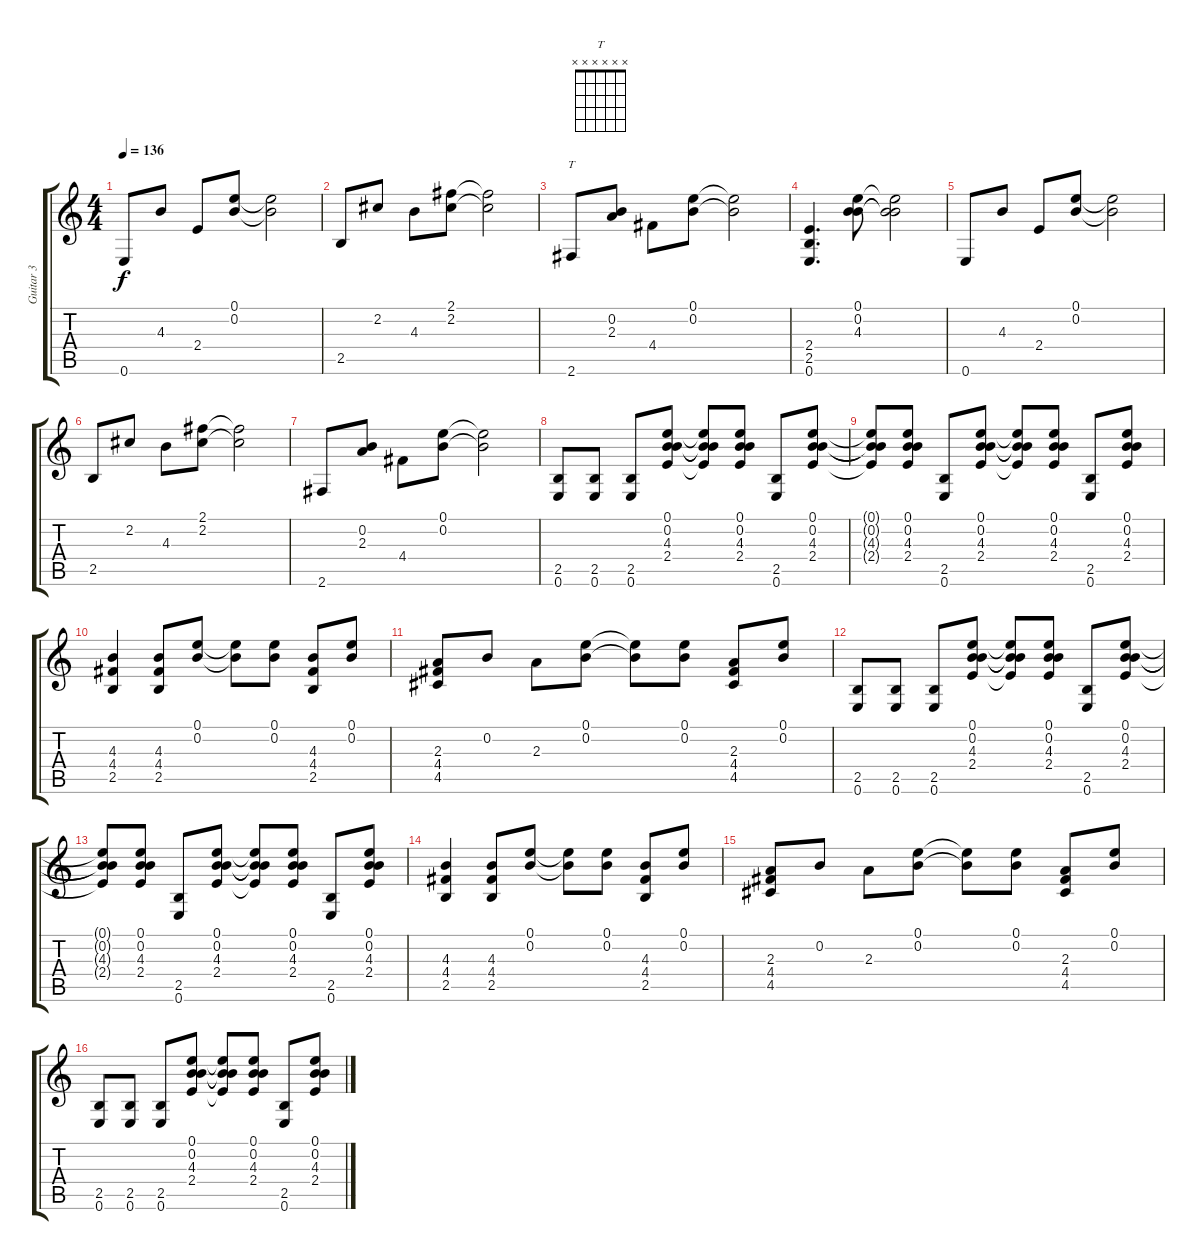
\track ("Guitar 3" "Guitar 3") {instrument distortionguitar}
\staff {score tabs}
\tuning (E4 B3 G3 D3 A2 E2) {hide}
\chord ("T" x x x x x x)
\ts (4 4)
\tempo 136
\clef g2
\ks c
0.6.8{dy f} 4.3.8 2.4.8 (0.1 0.2).8 (0.1{t} 0.2{t}).2 |
2.5.8 2.2.8 4.3.8 (2.1 2.2).8 (2.1{t} 2.2{t}).2 |
2.6.8{ch "T"} (0.2 2.3).8 4.4.8 (0.1 0.2).8 (0.1{t} 0.2{t}).2 |
(2.4 2.5 0.6).4{d} (0.1 0.2 4.3).8 (0.1{t} 0.2{t} 4.3{t}).2 |
0.6.8 4.3.8 2.4.8 (0.1 0.2).8 (0.1{t} 0.2{t}).2 |
2.5.8 2.2.8 4.3.8 (2.1 2.2).8 (2.1{t} 2.2{t}).2 |
2.6.8 (0.2 2.3).8 4.4.8 (0.1 0.2).8 (0.1{t} 0.2{t}).2 |
(2.5 0.6).8 (2.5 0.6).8 (2.5 0.6).8 (0.1 0.2 4.3 2.4).8 (0.1{t} 0.2{t} 4.3{t} 2.4{t}).8 (0.1 0.2 4.3 2.4).8 (2.5 0.6).8 (0.1 0.2 4.3 2.4).8 |
(0.1{t} 0.2{t} 4.3{t} 2.4{t}).8 (0.1 0.2 4.3 2.4).8 (2.5 0.6).8 (0.1 0.2 4.3 2.4).8 (0.1{t} 0.2{t} 4.3{t} 2.4{t}).8 (0.1 0.2 4.3 2.4).8 (2.5 0.6).8 (0.1 0.2 4.3 2.4).8 |
(4.3 4.4 2.5).4 (4.3 4.4 2.5).8 (0.1 0.2).8 (0.1{t} 0.2{t}).8 (0.1 0.2).8 (4.3 4.4 2.5).8 (0.1 0.2).8 |
(2.3 4.4 4.5).8 0.2.8 2.3.8 (0.1 0.2).8 (0.1{t} 0.2{t}).8 (0.1 0.2).8 (2.3 4.4 4.5).8 (0.1 0.2).8 |
(2.5 0.6).8 (2.5 0.6).8 (2.5 0.6).8 (0.1 0.2 4.3 2.4).8 (0.1{t} 0.2{t} 4.3{t} 2.4{t}).8 (0.1 0.2 4.3 2.4).8 (2.5 0.6).8 (0.1 0.2 4.3 2.4).8 |
(0.1{t} 0.2{t} 4.3{t} 2.4{t}).8 (0.1 0.2 4.3 2.4).8 (2.5 0.6).8 (0.1 0.2 4.3 2.4).8 (0.1{t} 0.2{t} 4.3{t} 2.4{t}).8 (0.1 0.2 4.3 2.4).8 (2.5 0.6).8 (0.1 0.2 4.3 2.4).8 |
(4.3 4.4 2.5).4 (4.3 4.4 2.5).8 (0.1 0.2).8 (0.1{t} 0.2{t}).8 (0.1 0.2).8 (4.3 4.4 2.5).8 (0.1 0.2).8 |
(2.3 4.4 4.5).8 0.2.8 2.3.8 (0.1 0.2).8 (0.1{t} 0.2{t}).8 (0.1 0.2).8 (2.3 4.4 4.5).8 (0.1 0.2).8 |
(2.5 0.6).8 (2.5 0.6).8 (2.5 0.6).8 (0.1 0.2 4.3 2.4).8 (0.1{t} 0.2{t} 4.3{t} 2.4{t}).8 (0.1 0.2 4.3 2.4).8 (2.5 0.6).8 (0.1 0.2 4.3 2.4).8
